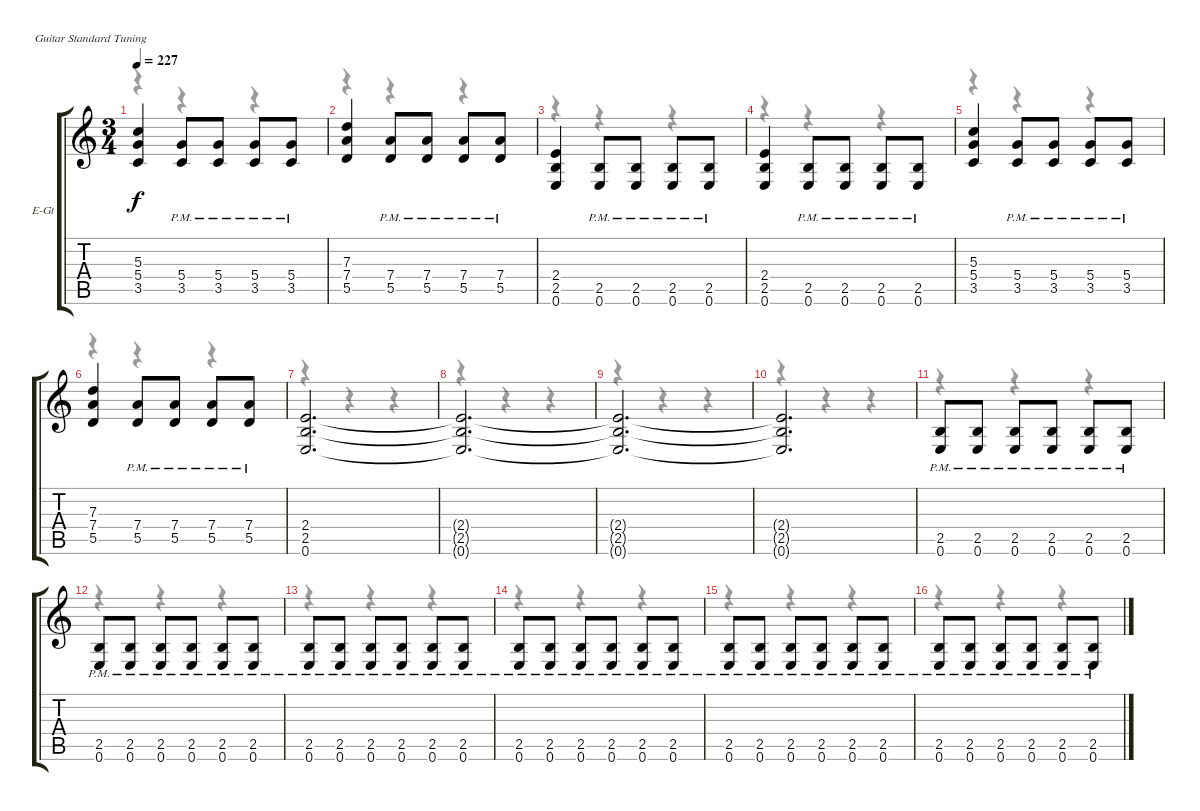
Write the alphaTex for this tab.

\bracketExtendMode groupsimilarinstruments
\firstSystemTrackNameOrientation horizontal
\otherSystemsTrackNameOrientation horizontal
\track ("Track 2" "E-Gt") {instrument distortionguitar}
\staff {score tabs}
\tuning (E4 B3 G3 D3 A2 E2)
\voice
\ts (3 4)
\tempo 227
\clef g2
\ks c
(5.3 5.4 3.5).4{dy f} (5.4{pm} 3.5{pm}).8 (5.4{pm} 3.5{pm}).8 (5.4{pm} 3.5{pm}).8 (5.4{pm} 3.5{pm}).8 |
(7.3 7.4 5.5).4 (7.4{pm} 5.5{pm}).8 (7.4{pm} 5.5{pm}).8 (7.4{pm} 5.5{pm}).8 (7.4{pm} 5.5{pm}).8 |
(2.4 2.5 0.6).4 (2.5{pm} 0.6{pm}).8 (2.5{pm} 0.6{pm}).8 (2.5{pm} 0.6{pm}).8 (2.5{pm} 0.6{pm}).8 |
(2.4 2.5 0.6).4 (2.5{pm} 0.6{pm}).8 (2.5{pm} 0.6{pm}).8 (2.5{pm} 0.6{pm}).8 (2.5{pm} 0.6{pm}).8 |
(5.3 5.4 3.5).4 (5.4{pm} 3.5{pm}).8 (5.4{pm} 3.5{pm}).8 (5.4{pm} 3.5{pm}).8 (5.4{pm} 3.5{pm}).8 |
(7.3 7.4 5.5).4 (7.4{pm} 5.5{pm}).8 (7.4{pm} 5.5{pm}).8 (7.4{pm} 5.5{pm}).8 (7.4{pm} 5.5{pm}).8 |
(2.4 2.5 0.6).2{d} |
(2.4{t} 2.5{t} 0.6{t}).2{d} |
(2.4{t} 2.5{t} 0.6{t}).2{d} |
(2.4{t} 2.5{t} 0.6{t}).2{d} |
(2.5{pm} 0.6{pm}).8 (2.5{pm} 0.6{pm}).8 (2.5{pm} 0.6{pm}).8 (2.5{pm} 0.6{pm}).8 (2.5{pm} 0.6{pm}).8 (2.5{pm} 0.6{pm}).8 |
(2.5{pm} 0.6{pm}).8 (2.5{pm} 0.6{pm}).8 (2.5{pm} 0.6{pm}).8 (2.5{pm} 0.6{pm}).8 (2.5{pm} 0.6{pm}).8 (2.5{pm} 0.6{pm}).8 |
(2.5{pm} 0.6{pm}).8 (2.5{pm} 0.6{pm}).8 (2.5{pm} 0.6{pm}).8 (2.5{pm} 0.6{pm}).8 (2.5{pm} 0.6{pm}).8 (2.5{pm} 0.6{pm}).8 |
(2.5{pm} 0.6{pm}).8 (2.5{pm} 0.6{pm}).8 (2.5{pm} 0.6{pm}).8 (2.5{pm} 0.6{pm}).8 (2.5{pm} 0.6{pm}).8 (2.5{pm} 0.6{pm}).8 |
(2.5{pm} 0.6{pm}).8 (2.5{pm} 0.6{pm}).8 (2.5{pm} 0.6{pm}).8 (2.5{pm} 0.6{pm}).8 (2.5{pm} 0.6{pm}).8 (2.5{pm} 0.6{pm}).8 |
(2.5{pm} 0.6{pm}).8 (2.5{pm} 0.6{pm}).8 (2.5{pm} 0.6{pm}).8 (2.5{pm} 0.6{pm}).8 (2.5{pm} 0.6{pm}).8 (2.5{pm} 0.6{pm}).8
\voice
\clef g2
\ottava regular
\simile none
\ks c
r.4{dy mf} r.4 r.4 |
r.4 r.4 r.4 |
r.4 r.4 r.4 |
r.4 r.4 r.4 |
r.4 r.4 r.4 |
r.4 r.4 r.4 |
r.4 r.4 r.4 |
r.4 r.4 r.4 |
r.4 r.4 r.4 |
r.4 r.4 r.4 |
r.4 r.4 r.4 |
r.4 r.4 r.4 |
r.4 r.4 r.4 |
r.4 r.4 r.4 |
r.4 r.4 r.4 |
r.4 r.4 r.4
